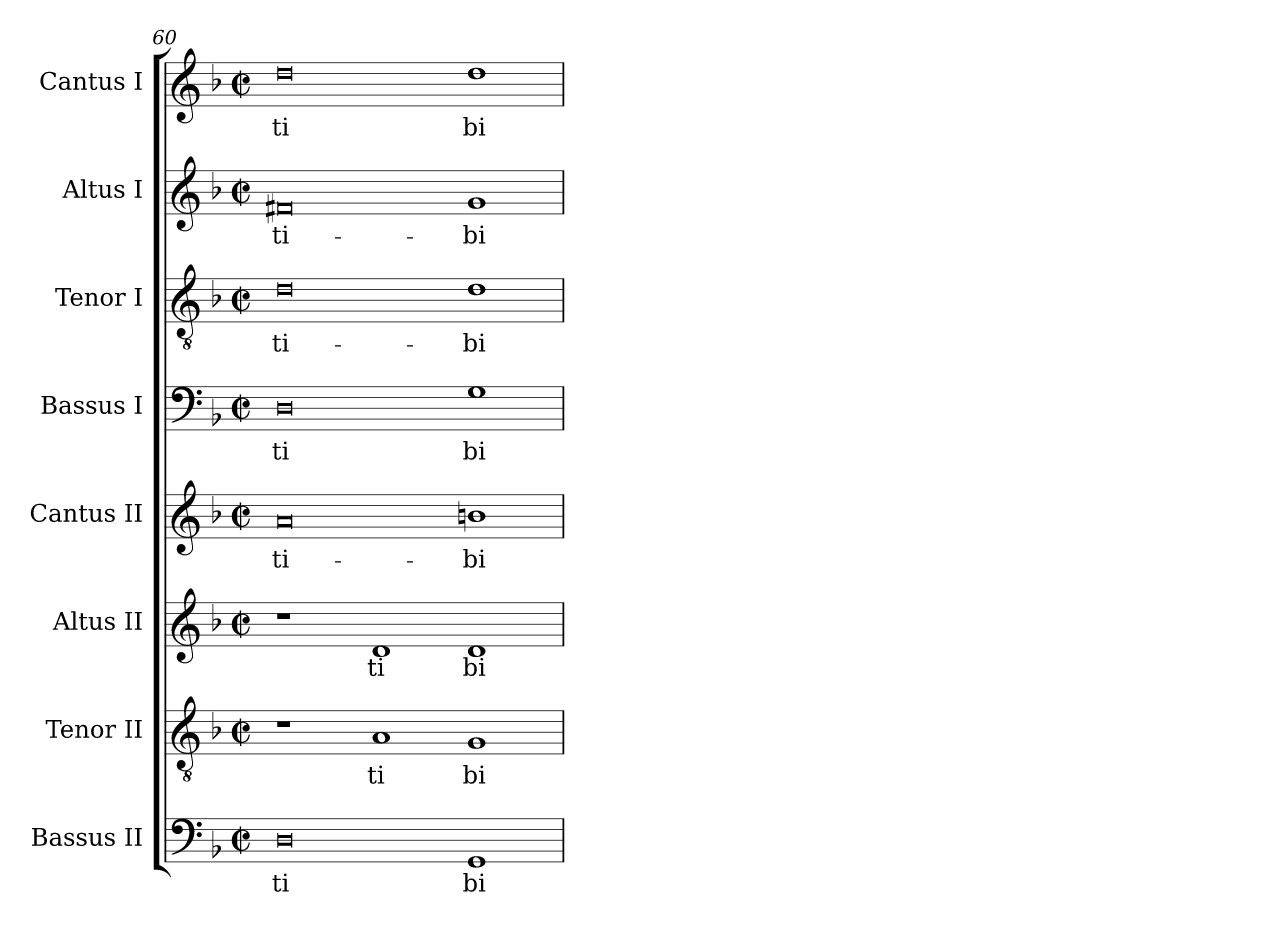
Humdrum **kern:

**kern	**text	**kern	**text	**kern	**text	**kern	**text	**kern	**text	**kern	**text	**kern	**text	**kern	**text
*part8	*part8	*part7	*part7	*part6	*part6	*part5	*part5	*part4	*part4	*part3	*part3	*part2	*part2	*part1	*part1
*staff8	*staff8	*staff7	*staff7	*staff6	*staff6	*staff5	*staff5	*staff4	*staff4	*staff3	*staff3	*staff2	*staff2	*staff1	*staff1
*I"Bassus II	*	*I"Tenor II	*	*I"Altus II	*	*I"Cantus II	*	*I"Bassus I	*	*I"Tenor I	*	*I"Altus I	*	*I"Cantus I	*
*clefF4	*	*clefGv2	*	*clefG2	*	*clefG2	*	*clefF4	*	*clefGv2	*	*clefG2	*	*clefG2	*
*k[b-]	*	*k[b-]	*	*k[b-]	*	*k[b-]	*	*k[b-]	*	*k[b-]	*	*k[b-]	*	*k[b-]	*
*F:	*	*F:	*	*F:	*	*F:	*	*F:	*	*F:	*	*F:	*	*F:	*
*M2/2	*	*M2/2	*	*M2/2	*	*M2/2	*	*M2/2	*	*M2/2	*	*M2/2	*	*M2/2	*
*met(c|)	*	*met(c|)	*	*met(c|)	*	*met(c|)	*	*met(c|)	*	*met(c|)	*	*met(c|)	*	*met(c|)	*
=60	=60	=60	=60	=60	=60	=60	=60	=60	=60	=60	=60	=60	=60	=60	=60
!	!LO:LY:b:cj	!	!	!	!	!	!LO:LY:b:cj	!	!LO:LY:b:cj	!	!LO:LY:b:cj	!	!LO:LY:b:cj	!	!LO:LY:b:cj
0D	ti	1r	.	1r	.	0a	ti-	0D	ti	0d	ti-	0f#X	ti-	0dd	ti
!	!	!	!LO:LY:b:cj	!	!LO:LY:b:cj	!	!	!	!	!	!	!	!	!	!
.	.	1A	ti	1d	ti	.	.	.	.	.	.	.	.	.	.
!	!LO:LY:b:cj	!	!LO:LY:b:cj	!	!LO:LY:b:cj	!	!LO:LY:b:cj	!	!LO:LY:b:cj	!	!LO:LY:b:cj	!	!LO:LY:b:cj	!	!LO:LY:b:cj
1GG	bi	1G	bi	1d	bi	1bn	-bi	1G	bi	1d	-bi	1g	-bi	1dd	bi
=	=	=	=	=	=	=	=	=	=	=	=	=	=	=	=
*-	*-	*-	*-	*-	*-	*-	*-	*-	*-	*-	*-	*-	*-	*-	*-
